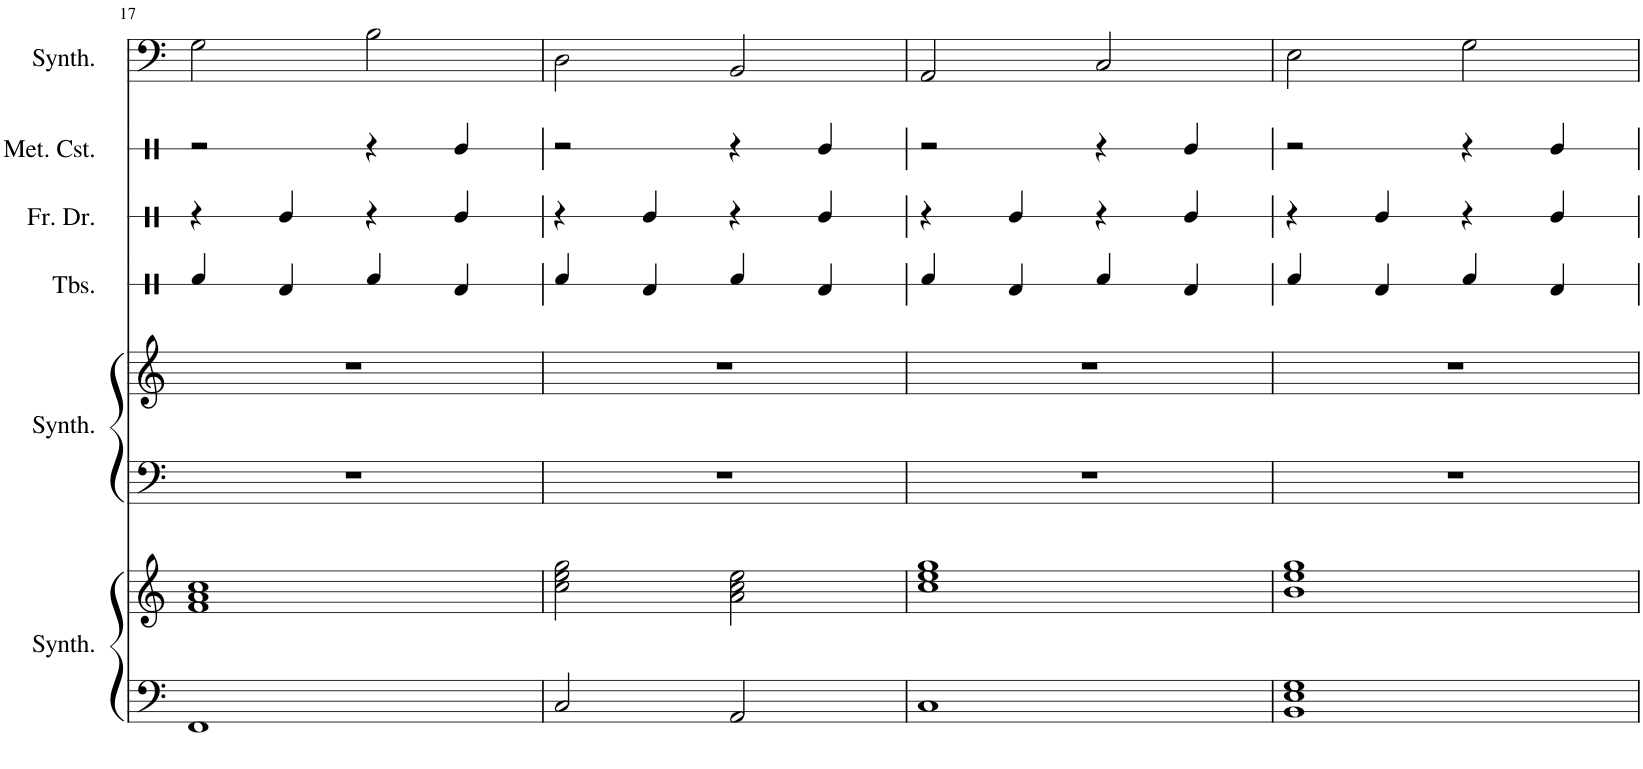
**kern	**kern	**kern	**kern	**kern	**kern	**kern	**kern
*part6	*part6	*part5	*part5	*part4	*part3	*part2	*part1
*staff8	*staff7	*staff6	*staff5	*staff4	*staff3	*staff2	*staff1
*I"Sine Synthesizer	*	*I"Brightness Synthesizer	*	*I"Tablas	*I"Frame Drum	*I"Metal Castanets	*I"Poly Synthesizer
*I'Synth.	*	*I'Synth.	*	*I'Tbs.	*I'Fr. Dr.	*I'Met. Cst.	*I'Synth.
!!LO:PB:g=z
*clefF4	*clefG2	*clefF4	*clefG2	*clefX	*clefX	*clefX	*clefF4
*k[]	*k[]	*k[]	*k[]	*k[]	*k[]	*k[]	*k[]
*M4/4	*M4/4	*M4/4	*M4/4	*M4/4	*M4/4	*M4/4	*M4/4
=17	=17	=17	=17	=17	=17	=17	=17
1FF	1f 1a 1cc	1r	1r	4Rf/	4r	2r	2G\
.	.	.	.	4Rd/	4Re/	.	.
.	.	.	.	4Rf/	4r	4r	2B\
.	.	.	.	4Rd/	4Re/	4Re/	.
=18	=18	=18	=18	=18	=18	=18	=18
2C/	2cc\ 2ee\ 2gg\	1r	1r	4Rf/	4r	2r	2D\
.	.	.	.	4Rd/	4Re/	.	.
2AA/	2a\ 2cc\ 2ee\	.	.	4Rf/	4r	4r	2BB/
.	.	.	.	4Rd/	4Re/	4Re/	.
=19	=19	=19	=19	=19	=19	=19	=19
1C	1cc 1ee 1gg	1r	1r	4Rf/	4r	2r	2AA/
.	.	.	.	4Rd/	4Re/	.	.
.	.	.	.	4Rf/	4r	4r	2C/
.	.	.	.	4Rd/	4Re/	4Re/	.
=20	=20	=20	=20	=20	=20	=20	=20
1BB 1E 1G	1b 1ee 1gg	1r	1r	4Rf/	4r	2r	2E\
.	.	.	.	4Rd/	4Re/	.	.
.	.	.	.	4Rf/	4r	4r	2G\
.	.	.	.	4Rd/	4Re/	4Re/	.
=	=	=	=	=	=	=	=
*-	*-	*-	*-	*-	*-	*-	*-
